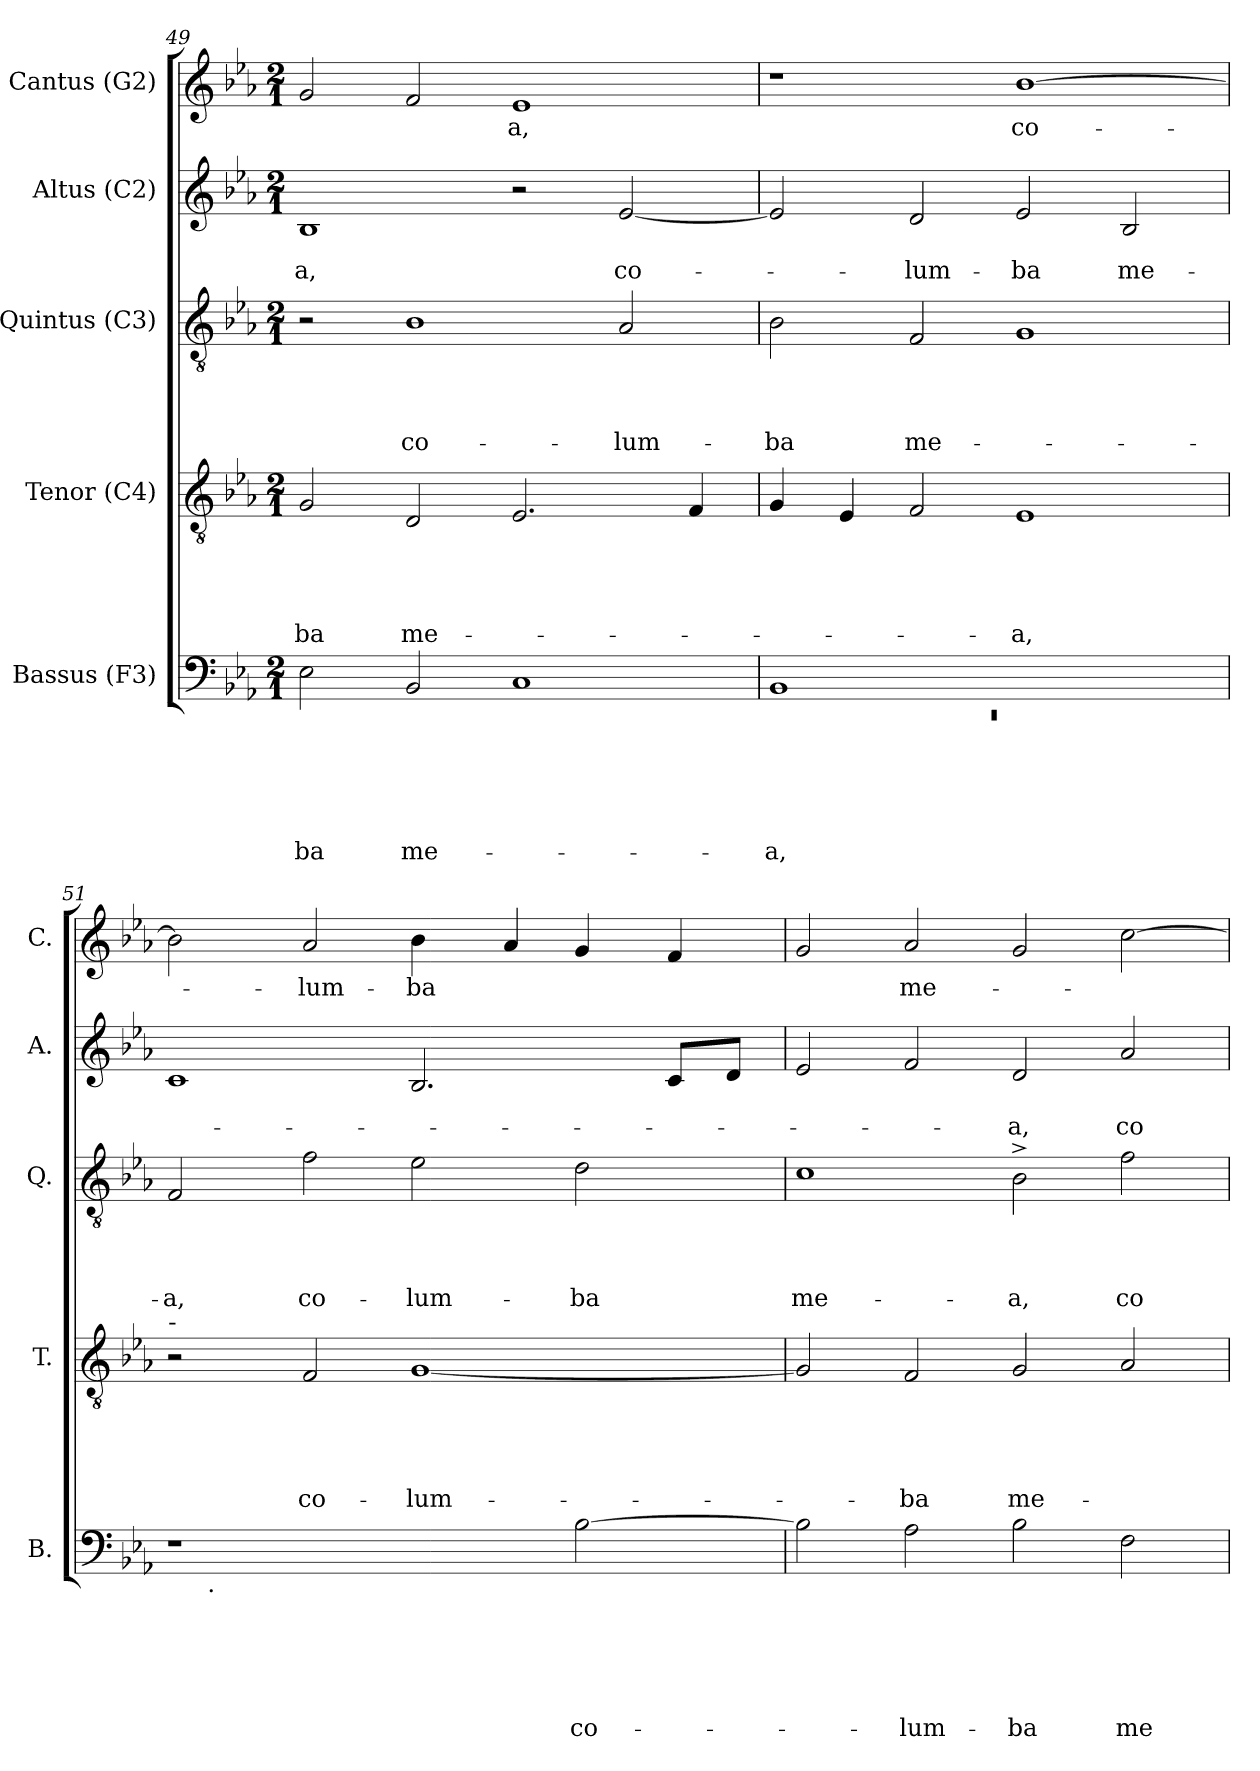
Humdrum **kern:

**kern	**text	**text	**text	**text	**text	**text	**kern	**text	**text	**text	**text	**text	**kern	**text	**text	**text	**text	**kern	**text	**text	**kern	**text
*part5	*part5	*part5	*part5	*part5	*part5	*part5	*part4	*part4	*part4	*part4	*part4	*part4	*part3	*part3	*part3	*part3	*part3	*part2	*part2	*part2	*part1	*part1
*staff5	*staff5	*staff5	*staff5	*staff5	*staff5	*staff5	*staff4	*staff4	*staff4	*staff4	*staff4	*staff4	*staff3	*staff3	*staff3	*staff3	*staff3	*staff2	*staff2	*staff2	*staff1	*staff1
*I"Bassus (F3)	*	*	*	*	*	*	*I"Tenor (C4)	*	*	*	*	*	*I"Quintus (C3)	*	*	*	*	*I"Altus (C2)	*	*	*I"Cantus (G2)	*
*I'B.	*	*	*	*	*	*	*I'T.	*	*	*	*	*	*I'Q.	*	*	*	*	*I'A.	*	*	*I'C.	*
*clefF4	*	*	*	*	*	*	*clefGv2	*	*	*	*	*	*clefGv2	*	*	*	*	*clefG2	*	*	*clefG2	*
*k[b-e-a-]	*	*	*	*	*	*	*k[b-e-a-]	*	*	*	*	*	*k[b-e-a-]	*	*	*	*	*k[b-e-a-]	*	*	*k[b-e-a-]	*
*E-:	*	*	*	*	*	*	*E-:	*	*	*	*	*	*E-:	*	*	*	*	*E-:	*	*	*E-:	*
*M2/1	*	*	*	*	*	*	*M2/1	*	*	*	*	*	*M2/1	*	*	*	*	*M2/1	*	*	*M2/1	*
=49	=49	=49	=49	=49	=49	=49	=49	=49	=49	=49	=49	=49	=49	=49	=49	=49	=49	=49	=49	=49	=49	=49
!	!	!	!	!	!	!LO:LY:b	!	!	!	!	!	!LO:LY:b	!	!	!	!	!	!	!	!LO:LY:b	!	!
2E-\	.	.	.	.	.	-ba	2G/	.	.	.	.	-ba	2r	.	.	.	.	1B-	.	-a,	2g/	.
!	!	!	!	!	!	!LO:LY:b	!	!	!	!	!	!LO:LY:b	!	!	!	!	!LO:LY:b	!	!	!	!	!
2BB-/	.	.	.	.	.	me-	2D/	.	.	.	.	me-	1B-	.	.	.	co-	.	.	.	2f/	.
!	!	!	!	!	!	!	!	!	!	!	!	!	!	!	!	!	!	!	!	!	!	!LO:LY:b
1C	.	.	.	.	.	.	2.E-/	.	.	.	.	.	.	.	.	.	.	2r	.	.	1e-	-a,
!	!	!	!	!	!	!	!	!	!	!	!	!	!	!	!	!	!LO:LY:b	!	!	!LO:LY:b	!	!
.	.	.	.	.	.	.	.	.	.	.	.	.	2A-/	.	.	.	-lum-	[<2e-/	.	co-	.	.
.	.	.	.	.	.	.	4F/	.	.	.	.	.	.	.	.	.	.	.	.	.	.	.
=50	=50	=50	=50	=50	=50	=50	=50	=50	=50	=50	=50	=50	=50	=50	=50	=50	=50	=50	=50	=50	=50	=50
*^	*	*	*	*	*	*	*	*	*	*	*	*	*	*	*	*	*	*	*	*	*	*
!	!LO:N:vis=1	!	!	!	!	!	!LO:LY:b	!	!	!	!	!	!	!	!	!	!	!LO:LY:b	!	!	!	!	!
1BB-	0rEE	.	.	.	.	.	-a,	4G/	.	.	.	.	.	2B-\	.	.	.	-ba	2e-/]	.	.	1r	.
.	.	.	.	.	.	.	.	4E-/	.	.	.	.	.	.	.	.	.	.	.	.	.	.	.
!	!	!	!	!	!	!	!	!	!	!	!	!	!	!	!	!	!	!LO:LY:b	!	!	!LO:LY:b	!	!
.	.	.	.	.	.	.	.	2F/	.	.	.	.	.	2F/	.	.	.	me-	2d/	.	-lum-	.	.
!	!	!	!	!	!	!	!	!	!	!	!	!	!LO:LY:b	!	!	!	!	!	!	!	!LO:LY:b	!	!LO:LY:b
1ryy	.	.	.	.	.	.	.	1E-	.	.	.	.	-a,	1G	.	.	.	.	2e-/	.	-ba	[>1b-	co-
!	!	!	!	!	!	!	!	!	!	!	!	!	!	!	!	!	!	!	!	!	!LO:LY:b	!	!
.	.	.	.	.	.	.	.	.	.	.	.	.	.	.	.	.	.	.	2B-/	.	me-	.	.
!!LO:PB:g=z
=51	=51	=51	=51	=51	=51	=51	=51	=51	=51	=51	=51	=51	=51	=51	=51	=51	=51	=51	=51	=51	=51	=51	=51
!	!	!	!	!	!	!	!	!LO:TX:a:t=-	!	!	!	!	!	!	!	!	!	!	!	!	!	!	!
!	!	!	!	!	!	!	!	!	!	!	!	!	!	!	!	!	!	!LO:LY:b	!	!	!	!	!
1r	16.ryy	.	.	.	.	.	.	2r	.	.	.	.	.	2F/	.	.	.	-a,	1c	.	.	2b-\]	.
!	!LO:TX:b:t=.	!	!	!	!	!	!	!	!	!	!	!	!	!	!	!	!	!	!	!	!	!	!
.	1ryy	.	.	.	.	.	.	.	.	.	.	.	.	.	.	.	.	.	.	.	.	.	.
!	!	!	!	!	!	!	!	!	!	!	!	!	!LO:LY:b	!	!	!	!	!LO:LY:b	!	!	!	!	!LO:LY:b
.	.	.	.	.	.	.	.	2F/	.	.	.	.	co-	2f\	.	.	.	co-	.	.	.	2a-/	-lum-
!	!	!	!	!	!	!	!	!	!	!	!	!	!LO:LY:b	!	!	!	!	!LO:LY:b	!	!	!	!	!LO:LY:b
2ryy	.	.	.	.	.	.	.	[<1G	.	.	.	.	-lum-	2e-\	.	.	.	-lum-	2.B-/	.	.	4b-\	-ba
.	2ryy	.	.	.	.	.	.	.	.	.	.	.	.	.	.	.	.	.	.	.	.	.	.
.	.	.	.	.	.	.	.	.	.	.	.	.	.	.	.	.	.	.	.	.	.	4a-/	.
!	!	!	!	!	!	!	!LO:LY:b	!	!	!	!	!	!	!	!	!	!	!LO:LY:b	!	!	!	!	!
[>2B-\	.	.	.	.	.	.	co-	.	.	.	.	.	.	2d\	.	.	.	-ba	.	.	.	4g/	.
.	4ryy	.	.	.	.	.	.	.	.	.	.	.	.	.	.	.	.	.	.	.	.	.	.
.	.	.	.	.	.	.	.	.	.	.	.	.	.	.	.	.	.	.	8c/L	.	.	4f/	.
.	8ryy	.	.	.	.	.	.	.	.	.	.	.	.	.	.	.	.	.	.	.	.	.	.
.	.	.	.	.	.	.	.	.	.	.	.	.	.	.	.	.	.	.	8d/J	.	.	.	.
.	32ryy	.	.	.	.	.	.	.	.	.	.	.	.	.	.	.	.	.	.	.	.	.	.
=52	=52	=52	=52	=52	=52	=52	=52	=52	=52	=52	=52	=52	=52	=52	=52	=52	=52	=52	=52	=52	=52	=52	=52
!	!	!	!	!	!	!	!	!	!	!	!	!	!	!	!	!	!	!LO:LY:b	!	!	!	!	!
*v	*v	*	*	*	*	*	*	*	*	*	*	*	*	*	*	*	*	*	*	*	*	*	*
2B-\]	.	.	.	.	.	.	2G/]	.	.	.	.	.	1c	.	.	.	me-	2e-/	.	.	2g/	.
!	!	!	!	!	!	!LO:LY:b	!	!	!	!	!	!LO:LY:b	!	!	!	!	!	!	!	!	!	!LO:LY:b
2A-\	.	.	.	.	.	-lum-	2F/	.	.	.	.	-ba	.	.	.	.	.	2f/	.	.	2a-/	me-
!	!	!	!	!	!	!LO:LY:b	!	!	!	!	!	!LO:LY:b	!	!	!	!	!LO:LY:b	!	!	!LO:LY:b	!	!
2B-\	.	.	.	.	.	-ba	2G/	.	.	.	.	me-	2B-^>\	.	.	.	-a,	2d/	.	-a,	2g/	.
!	!	!	!	!	!	!LO:LY:b	!	!	!	!	!	!	!	!	!	!	!LO:LY:b	!	!	!LO:LY:b	!	!
2F\	.	.	.	.	.	me-	2A-/	.	.	.	.	.	2f\	.	.	.	co-	2a-/	.	co-	[>2cc\	.
=	=	=	=	=	=	=	=	=	=	=	=	=	=	=	=	=	=	=	=	=	=	=
*-	*-	*-	*-	*-	*-	*-	*-	*-	*-	*-	*-	*-	*-	*-	*-	*-	*-	*-	*-	*-	*-	*-
